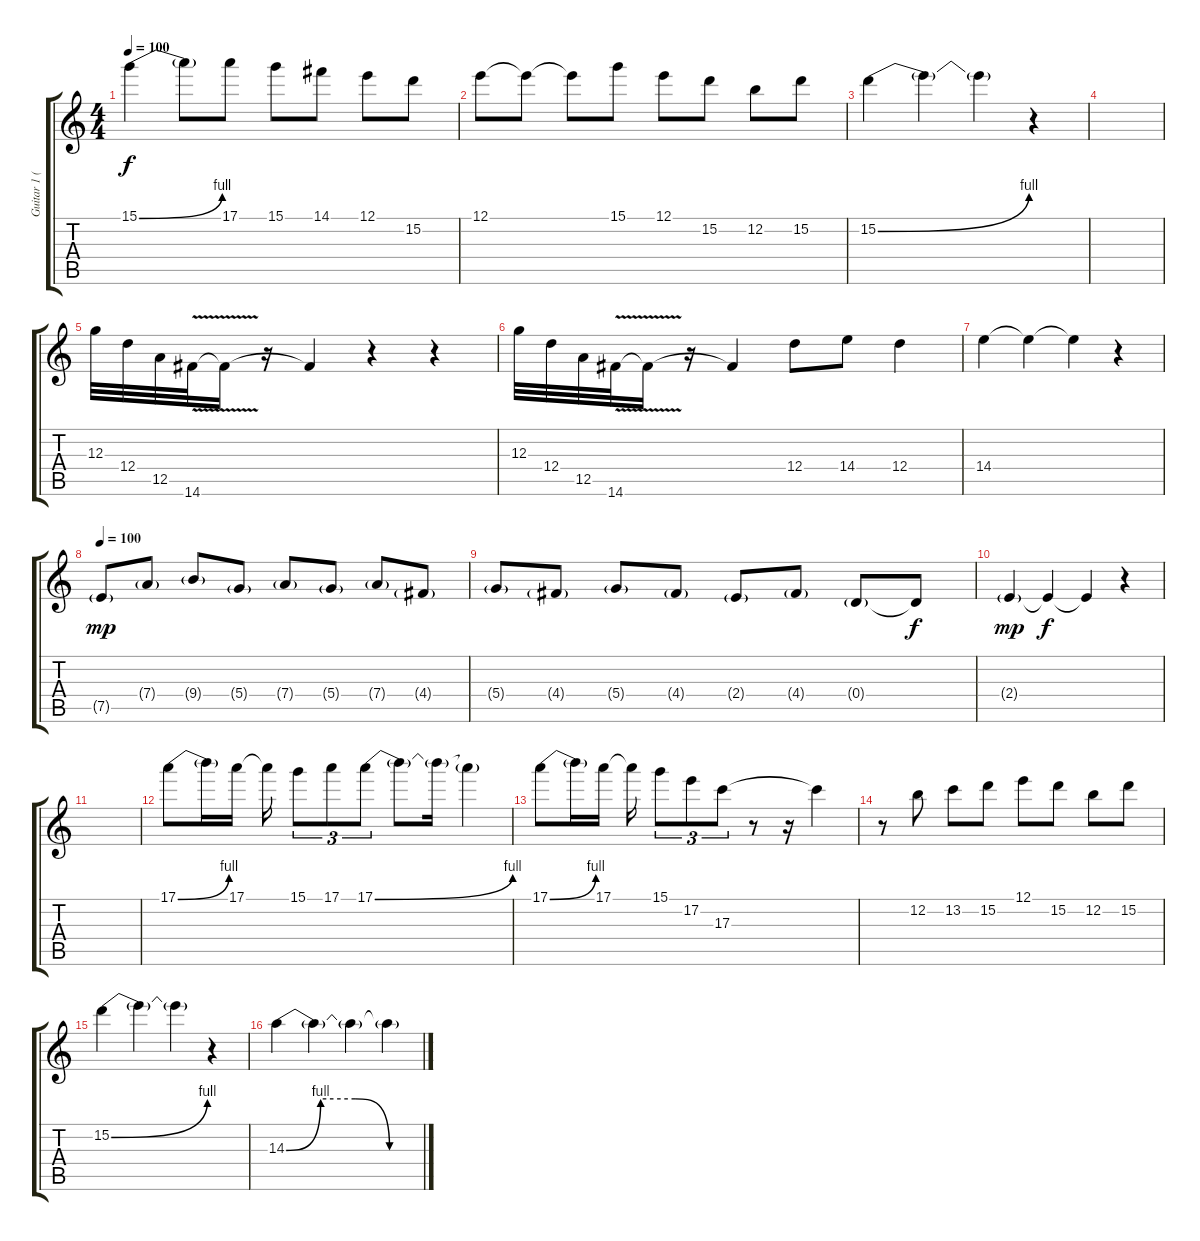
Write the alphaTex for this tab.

\track ("Guitar 1 (solo)" "Guitar 1 (") {instrument distortionguitar}
\staff {score tabs}
\tuning (E4 B3 G3 D3 A2 E2) {hide}
\ts (4 4)
\tempo 100
\clef g2
\ks c
15.1{be (bend 0 0 60 4)}.4{dy f} 15.1{t}.8 17.1.8 15.1.8 14.1.8 12.1.8 15.2.8 |
12.1.8 12.1{t}.8 12.1{t}.8 15.1.8 12.1.8 15.2.8 12.2.8 15.2.8 |
15.2{be (bend 0 0 60 4)}.4 15.2{t}.4 15.2{t}.4 r.4 |
|
12.3.32 12.4.32 12.5.32 14.6{v}.32 14.6{t}.16 r.16 14.6{t}.4 r.4 r.4 |
12.3.32 12.4.32 12.5.32 14.6{v}.32 14.6{t}.16 r.16 14.6{t}.4 12.4.8 14.4.8 12.4.4 |
14.4.4 14.4{t}.4 14.4{t}.4 r.4 |
\tempo 100
7.5{g}.8{dy mp instrument electricguitarjazz} 7.4{g}.8 9.4{g}.8 5.4{g}.8 7.4{g}.8 5.4{g}.8 7.4{g}.8 4.4{g}.8 |
5.4{g}.8 4.4{g}.8 5.4{g}.8 4.4{g}.8 2.4{g}.8 4.4{g}.8 0.4{g}.8 0.4{t}.8{dy f} |
2.4{g}.4{dy mp} 2.4{t}.4{dy f} 2.4{t}.4 r.4 |
|
17.1{be (bend 0 0 60 4)}.8 17.1{t}.16 17.1.16 17.1{t}.16 15.1.8{tu (3 2)} 17.1.8{tu (3 2)} 17.1{be (bend 0 0 60 4)}.8{tu (3 2)} 17.1{t}.8 17.1{t}.16 17.1{t}.4 |
17.1{be (bend 0 0 60 4)}.8 17.1{t}.16 17.1.16 17.1{t}.16 15.1.8{tu (3 2)} 17.2.8{tu (3 2)} 17.3.8{tu (3 2)} r.8 r.16 17.3{t}.4 |
r.8 12.2.8 13.2.8 15.2.8 12.1.8 15.2.8 12.2.8 15.2.8 |
15.2{be (bend 0 0 60 4)}.4 15.2{t}.4 15.2{t}.4 r.4 |
14.3{be (custom 0 0 15 4 30 4 45 0 60 0)}.4 14.3{t}.4 14.3{t}.4 14.3{t}.4
